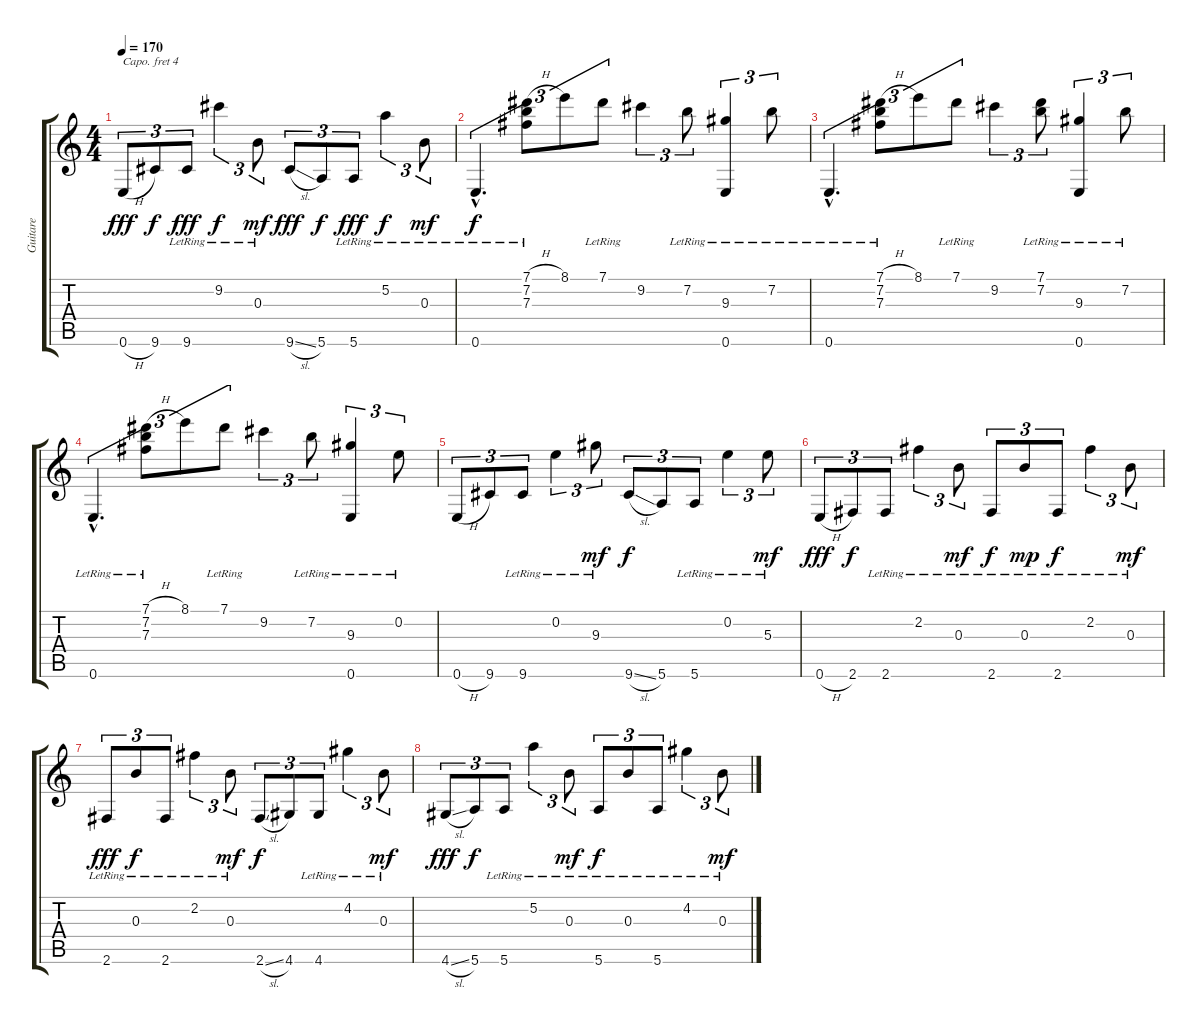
\track ("Guitare" "Guitare") {instrument acousticguitarsteel}
\staff {score tabs}
\capo 4
\tuning (E4 C4 G3 C3 G2 C2) {hide}
\ts (4 4)
\tempo 170
\clef g2
\ks c
0.6{h}.8{tu (3 2) dy fff} 9.6.8{tu (3 2) dy f} 9.6{lr}.8{tu (3 2) dy fff} 9.2{lr}.4{tu (3 2) dy f} 0.3{lr}.8{tu (3 2) dy mf} 9.6{sl}.8{tu (3 2) dy fff} 5.6.8{tu (3 2) dy f} 5.6{lr}.8{tu (3 2) dy fff} 5.2{lr}.4{tu (3 2) dy f} 0.3{lr}.8{tu (3 2) dy mf} |
0.6{hac lr}.4{d tu (3 2) dy f} (7.1{h} 7.2{lr} 7.3{lr}).8{tu (3 2)} 8.1.8{tu (3 2)} 7.1{lr}.8{tu (3 2)} 9.2.4{tu (3 2)} 7.2{lr}.8{tu (3 2)} (9.3{lr} 0.6{lr}).4{tu (3 2)} 7.2{lr}.8{tu (3 2)} |
0.6{hac lr}.4{d tu (3 2)} (7.1{h} 7.2{lr} 7.3{lr}).8{tu (3 2)} 8.1.8{tu (3 2)} 7.1{lr}.8{tu (3 2)} 9.2.4{tu (3 2)} (7.1 7.2{lr}).8{tu (3 2)} (9.3{lr} 0.6{lr}).4{tu (3 2)} 7.2{lr}.8{tu (3 2)} |
0.6{hac lr}.4{d tu (3 2)} (7.1{h} 7.2{lr} 7.3{lr}).8{tu (3 2)} 8.1.8{tu (3 2)} 7.1{lr}.8{tu (3 2)} 9.2.4{tu (3 2)} 7.2{lr}.8{tu (3 2)} (9.3{lr} 0.6{lr}).4{tu (3 2)} 0.2{lr}.8{tu (3 2)} |
0.6{h}.8{tu (3 2)} 9.6.8{tu (3 2)} 9.6{lr}.8{tu (3 2)} 0.2{lr}.4{tu (3 2)} 9.3{lr}.8{tu (3 2) dy mf} 9.6{sl}.8{tu (3 2) dy f} 5.6.8{tu (3 2)} 5.6{lr}.8{tu (3 2)} 0.2{lr}.4{tu (3 2)} 5.3{lr}.8{tu (3 2) dy mf} |
0.6{h}.8{tu (3 2) dy fff} 2.6.8{tu (3 2) dy f} 2.6{lr}.8{tu (3 2)} 2.2{lr}.4{tu (3 2)} 0.3{lr}.8{tu (3 2) dy mf} 2.6{lr}.8{tu (3 2) dy f} 0.3{lr}.8{tu (3 2) dy mp} 2.6{lr}.8{tu (3 2) dy f} 2.2{lr}.4{tu (3 2)} 0.3{lr}.8{tu (3 2) dy mf} |
2.6{lr}.8{tu (3 2) dy fff} 0.3{lr}.8{tu (3 2) dy f} 2.6{lr}.8{tu (3 2)} 2.2{lr}.4{tu (3 2)} 0.3{lr}.8{tu (3 2) dy mf} 2.6{sl}.8{tu (3 2) dy f} 4.6.8{tu (3 2)} 4.6{lr}.8{tu (3 2)} 4.2{lr}.4{tu (3 2)} 0.3{lr}.8{tu (3 2) dy mf} |
4.6{sl}.8{tu (3 2) dy fff} 5.6.8{tu (3 2) dy f} 5.6{lr}.8{tu (3 2)} 5.2{lr}.4{tu (3 2)} 0.3{lr}.8{tu (3 2) dy mf} 5.6{lr}.8{tu (3 2) dy f} 0.3{lr}.8{tu (3 2)} 5.6{lr}.8{tu (3 2)} 4.2{lr}.4{tu (3 2)} 0.3{lr}.8{tu (3 2) dy mf}
